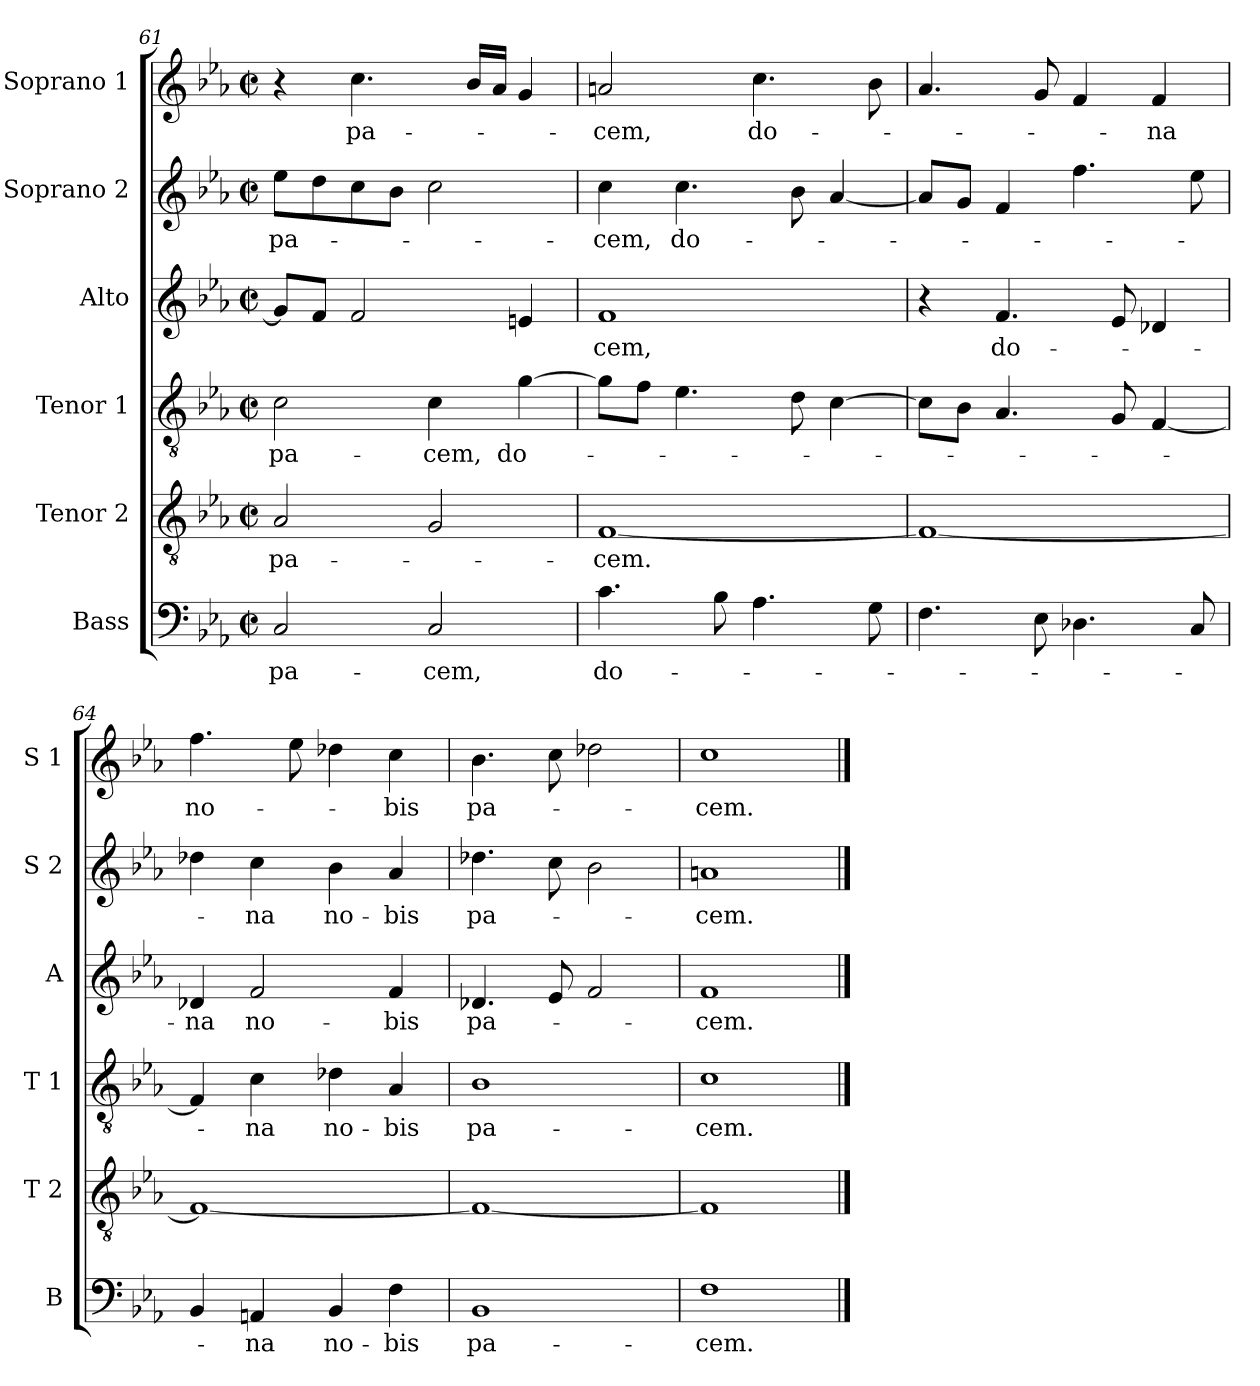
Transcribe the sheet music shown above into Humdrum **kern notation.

**kern	**text	**kern	**text	**kern	**text	**kern	**text	**kern	**text	**kern	**text
*part6	*part6	*part5	*part5	*part4	*part4	*part3	*part3	*part2	*part2	*part1	*part1
*staff6	*staff6	*staff5	*staff5	*staff4	*staff4	*staff3	*staff3	*staff2	*staff2	*staff1	*staff1
*I"Bass	*	*I"Tenor 2	*	*I"Tenor 1	*	*I"Alto	*	*I"Soprano 2	*	*I"Soprano 1	*
*I'B	*	*I'T 2	*	*I'T 1	*	*I'A	*	*I'S 2	*	*I'S 1	*
!!LO:LB:g=z
*clefF4	*	*clefGv2	*	*clefGv2	*	*clefG2	*	*clefG2	*	*clefG2	*
*k[b-e-a-]	*	*k[b-e-a-]	*	*k[b-e-a-]	*	*k[b-e-a-]	*	*k[b-e-a-]	*	*k[b-e-a-]	*
*E-:	*	*E-:	*	*E-:	*	*E-:	*	*E-:	*	*E-:	*
*M2/2	*	*M2/2	*	*M2/2	*	*M2/2	*	*M2/2	*	*M2/2	*
*met(c|)	*	*met(c|)	*	*met(c|)	*	*met(c|)	*	*met(c|)	*	*met(c|)	*
=61	=61	=61	=61	=61	=61	=61	=61	=61	=61	=61	=61
!	!LO:LY:b	!	!LO:LY:b	!	!LO:LY:b	!	!	!	!LO:LY:b	!	!
2C/	pa-	2A-/	pa-	2c\	pa-	8g/L]	.	8ee-\L	pa-	4r	.
.	.	.	.	.	.	8f/J	.	8dd\	.	.	.
!	!	!	!	!	!	!	!	!	!	!	!LO:LY:b
.	.	.	.	.	.	2f/	.	8cc\	.	4.cc\	pa-
.	.	.	.	.	.	.	.	8b-\J	.	.	.
!	!LO:LY:b	!	!	!	!LO:LY:b	!	!	!	!	!	!
2C/	-cem,	2G/	.	4c\	-cem,	.	.	2cc\	.	.	.
.	.	.	.	.	.	.	.	.	.	16b-/LL	.
.	.	.	.	.	.	.	.	.	.	16a-/JJ	.
!	!	!	!	!	!LO:LY:b	!	!	!	!	!	!
.	.	.	.	[4g\	do-	4en/	.	.	.	4g/	.
=62	=62	=62	=62	=62	=62	=62	=62	=62	=62	=62	=62
!	!LO:LY:b	!	!LO:LY:b	!	!	!	!LO:LY:b	!	!LO:LY:b	!	!LO:LY:b
4.c\	do-	[1F	-cem.	8g\L]	.	1f	-cem,	4cc\	-cem,	2an/	-cem,
.	.	.	.	8f\J	.	.	.	.	.	.	.
!	!	!	!	!	!	!	!	!	!LO:LY:b	!	!
.	.	.	.	4.e-\	.	.	.	4.cc\	do-	.	.
8B-\	.	.	.	.	.	.	.	.	.	.	.
!	!	!	!	!	!	!	!	!	!	!	!LO:LY:b
4.A-\	.	.	.	.	.	.	.	.	.	4.cc\	do-
.	.	.	.	8d\	.	.	.	8b-\	.	.	.
.	.	.	.	[4c\	.	.	.	[4a-/	.	.	.
8G\	.	.	.	.	.	.	.	.	.	8b-\	.
=63	=63	=63	=63	=63	=63	=63	=63	=63	=63	=63	=63
4.F\	.	1F_	.	8c\L]	.	4r	.	8a-/L]	.	4.a-/	.
.	.	.	.	8B-\J	.	.	.	8g/J	.	.	.
!	!	!	!	!	!	!	!LO:LY:b	!	!	!	!
.	.	.	.	4.A-/	.	4.f/	do-	4f/	.	.	.
8E-\	.	.	.	.	.	.	.	.	.	8g/	.
4.D-X\	.	.	.	.	.	.	.	4.ff\	.	4f/	.
.	.	.	.	8G/	.	8e-/	.	.	.	.	.
!	!	!	!	!	!	!	!	!	!	!	!LO:LY:b
.	.	.	.	[4F/	.	4d-X/	.	.	.	4f/	-na
8C/	.	.	.	.	.	.	.	8ee-\	.	.	.
=64	=64	=64	=64	=64	=64	=64	=64	=64	=64	=64	=64
!	!	!	!	!	!	!	!LO:LY:b	!	!	!	!LO:LY:b
4BB-/	.	1F_	.	4F/]	.	4d-X/	-na	4dd-X\	.	4.ff\	no-
!	!LO:LY:b	!	!	!	!LO:LY:b	!	!LO:LY:b	!	!LO:LY:b	!	!
4AAn/	-na	.	.	4c\	-na	2f/	no-	4cc\	-na	.	.
.	.	.	.	.	.	.	.	.	.	8ee-\	.
!	!LO:LY:b	!	!	!	!LO:LY:b	!	!	!	!LO:LY:b	!	!
4BB-/	no-	.	.	4d-X\	no-	.	.	4b-\	no-	4dd-X\	.
!	!LO:LY:b	!	!	!	!LO:LY:b	!	!LO:LY:b	!	!LO:LY:b	!	!LO:LY:b
4F\	-bis	.	.	4A-/	-bis	4f/	-bis	4a-/	-bis	4cc\	-bis
=65	=65	=65	=65	=65	=65	=65	=65	=65	=65	=65	=65
!	!LO:LY:b	!	!	!	!LO:LY:b	!	!LO:LY:b	!	!LO:LY:b	!	!LO:LY:b
1BB-	pa-	1F_	.	1B-	pa-	4.d-X/	pa-	4.dd-X\	pa-	4.b-\	pa-
.	.	.	.	.	.	8e-/	.	8cc\	.	8cc\	.
.	.	.	.	.	.	2f/	.	2b-\	.	2dd-X\	.
=66	=66	=66	=66	=66	=66	=66	=66	=66	=66	=66	=66
!	!LO:LY:b	!	!	!	!LO:LY:b	!	!LO:LY:b	!	!LO:LY:b	!	!LO:LY:b
1F	-cem.	1F]	.	1c	-cem.	1f	-cem.	1an	-cem.	1cc	-cem.
==	==	==	==	==	==	==	==	==	==	==	==
*-	*-	*-	*-	*-	*-	*-	*-	*-	*-	*-	*-
